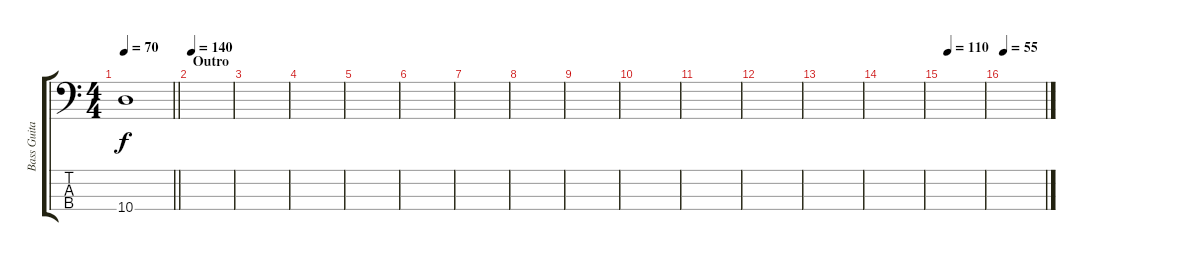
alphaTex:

\track ("Bass Guitar" "Bass Guita") {instrument electricbassfinger}
\staff {score tabs}
\tuning (G2 D2 A1 E1) {hide}
\ts (4 4)
\tempo 70
\clef f4
\barLineRight lightlight
\ks c
10.4{t}.1{dy f} |
\section ("" "Outro")
\tempo 140
|
|
|
|
|
|
|
|
|
|
|
|
|
\tempo (110 0.125)
|
\tempo 55
